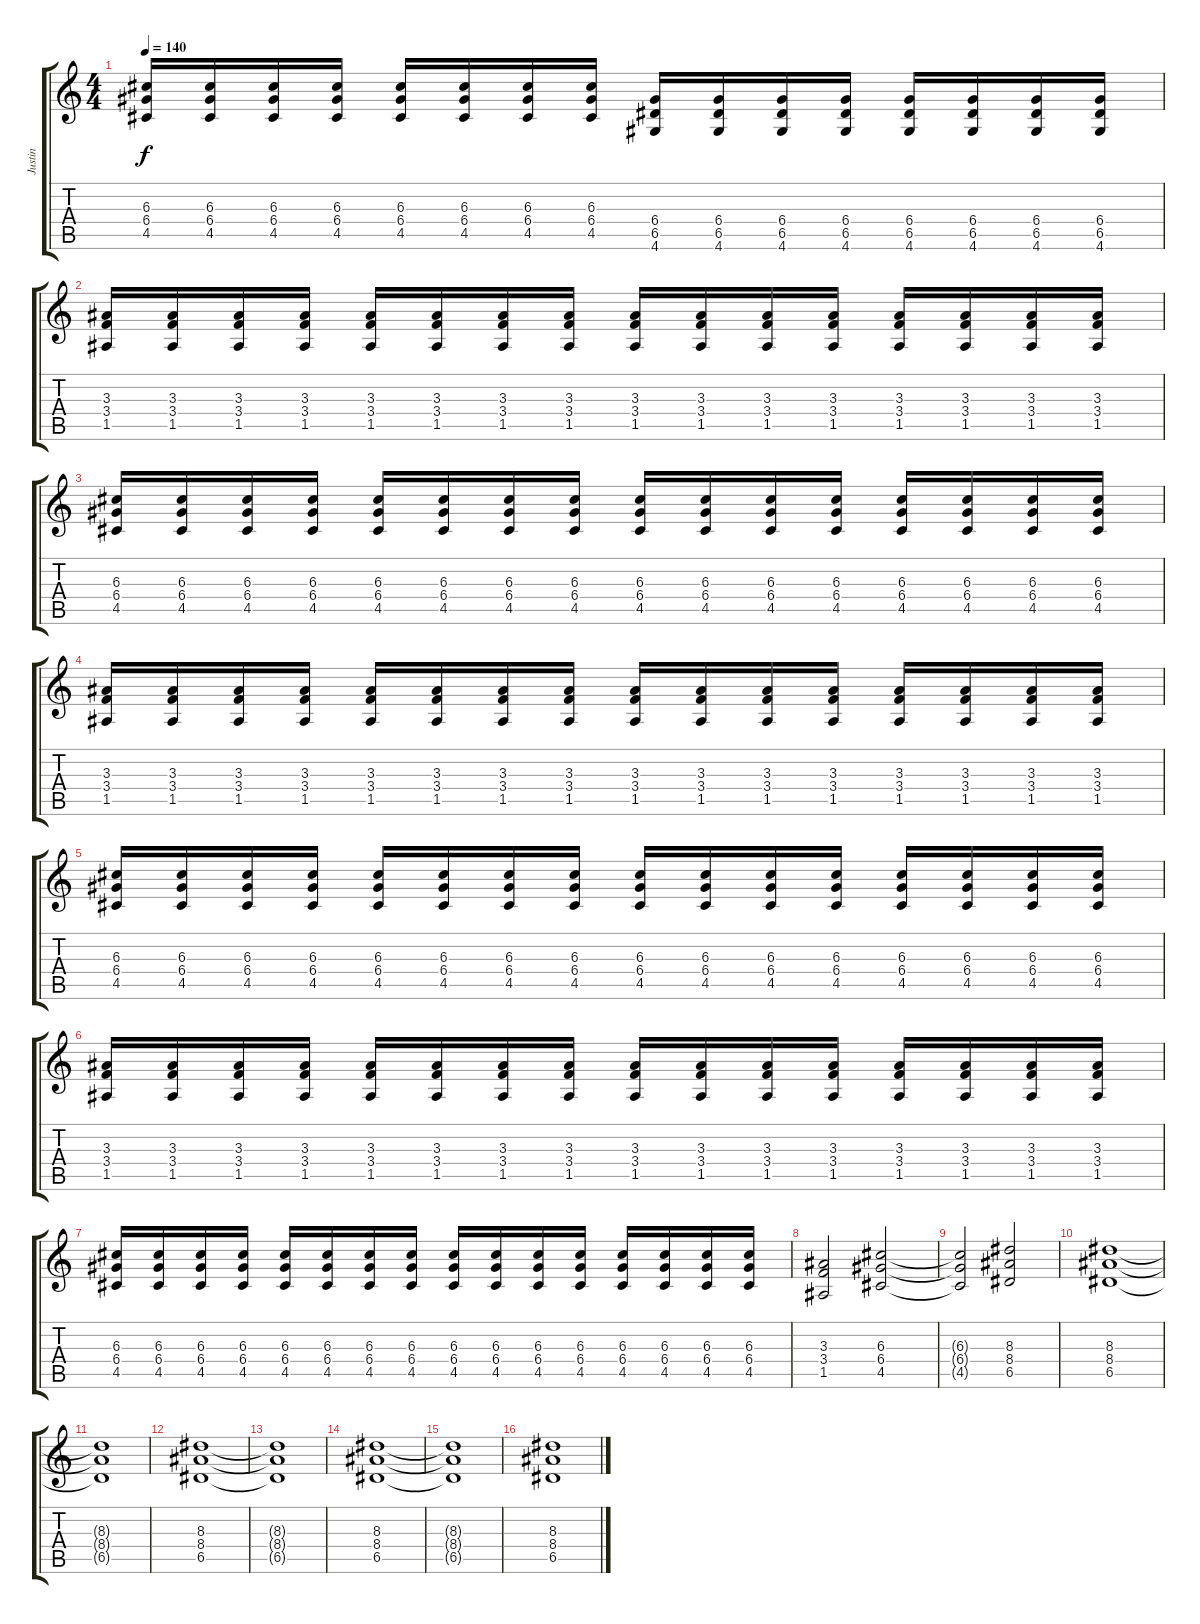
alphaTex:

\track ("Justin" "Justin") {instrument distortionguitar}
\staff {score tabs}
\tuning (E4 B3 G3 D3 A2 E2) {hide}
\ts (4 4)
\tempo 140
\clef g2
\ks c
(6.3 6.4 4.5).16{dy f} (6.3 6.4 4.5).16 (6.3 6.4 4.5).16 (6.3 6.4 4.5).16 (6.3 6.4 4.5).16 (6.3 6.4 4.5).16 (6.3 6.4 4.5).16 (6.3 6.4 4.5).16 (6.4 6.5 4.6).16 (6.4 6.5 4.6).16 (6.4 6.5 4.6).16 (6.4 6.5 4.6).16 (6.4 6.5 4.6).16 (6.4 6.5 4.6).16 (6.4 6.5 4.6).16 (6.4 6.5 4.6).16 |
(3.3 3.4 1.5).16 (3.3 3.4 1.5).16 (3.3 3.4 1.5).16 (3.3 3.4 1.5).16 (3.3 3.4 1.5).16 (3.3 3.4 1.5).16 (3.3 3.4 1.5).16 (3.3 3.4 1.5).16 (3.3 3.4 1.5).16 (3.3 3.4 1.5).16 (3.3 3.4 1.5).16 (3.3 3.4 1.5).16 (3.3 3.4 1.5).16 (3.3 3.4 1.5).16 (3.3 3.4 1.5).16 (3.3 3.4 1.5).16 |
(6.3 6.4 4.5).16 (6.3 6.4 4.5).16 (6.3 6.4 4.5).16 (6.3 6.4 4.5).16 (6.3 6.4 4.5).16 (6.3 6.4 4.5).16 (6.3 6.4 4.5).16 (6.3 6.4 4.5).16 (6.3 6.4 4.5).16 (6.3 6.4 4.5).16 (6.3 6.4 4.5).16 (6.3 6.4 4.5).16 (6.3 6.4 4.5).16 (6.3 6.4 4.5).16 (6.3 6.4 4.5).16 (6.3 6.4 4.5).16 |
(3.3 3.4 1.5).16 (3.3 3.4 1.5).16 (3.3 3.4 1.5).16 (3.3 3.4 1.5).16 (3.3 3.4 1.5).16 (3.3 3.4 1.5).16 (3.3 3.4 1.5).16 (3.3 3.4 1.5).16 (3.3 3.4 1.5).16 (3.3 3.4 1.5).16 (3.3 3.4 1.5).16 (3.3 3.4 1.5).16 (3.3 3.4 1.5).16 (3.3 3.4 1.5).16 (3.3 3.4 1.5).16 (3.3 3.4 1.5).16 |
(6.3 6.4 4.5).16 (6.3 6.4 4.5).16 (6.3 6.4 4.5).16 (6.3 6.4 4.5).16 (6.3 6.4 4.5).16 (6.3 6.4 4.5).16 (6.3 6.4 4.5).16 (6.3 6.4 4.5).16 (6.3 6.4 4.5).16 (6.3 6.4 4.5).16 (6.3 6.4 4.5).16 (6.3 6.4 4.5).16 (6.3 6.4 4.5).16 (6.3 6.4 4.5).16 (6.3 6.4 4.5).16 (6.3 6.4 4.5).16 |
(3.3 3.4 1.5).16 (3.3 3.4 1.5).16 (3.3 3.4 1.5).16 (3.3 3.4 1.5).16 (3.3 3.4 1.5).16 (3.3 3.4 1.5).16 (3.3 3.4 1.5).16 (3.3 3.4 1.5).16 (3.3 3.4 1.5).16 (3.3 3.4 1.5).16 (3.3 3.4 1.5).16 (3.3 3.4 1.5).16 (3.3 3.4 1.5).16 (3.3 3.4 1.5).16 (3.3 3.4 1.5).16 (3.3 3.4 1.5).16 |
(6.3 6.4 4.5).16 (6.3 6.4 4.5).16 (6.3 6.4 4.5).16 (6.3 6.4 4.5).16 (6.3 6.4 4.5).16 (6.3 6.4 4.5).16 (6.3 6.4 4.5).16 (6.3 6.4 4.5).16 (6.3 6.4 4.5).16 (6.3 6.4 4.5).16 (6.3 6.4 4.5).16 (6.3 6.4 4.5).16 (6.3 6.4 4.5).16 (6.3 6.4 4.5).16 (6.3 6.4 4.5).16 (6.3 6.4 4.5).16 |
(3.3 3.4 1.5).2 (6.3 6.4 4.5).2 |
(6.3{t} 6.4{t} 4.5{t}).2 (8.3 8.4 6.5).2 |
(8.3 8.4 6.5).1 |
(8.3{t} 8.4{t} 6.5{t}).1 |
(8.3 8.4 6.5).1 |
(8.3{t} 8.4{t} 6.5{t}).1 |
(8.3 8.4 6.5).1 |
(8.3{t} 8.4{t} 6.5{t}).1 |
(8.3 8.4 6.5).1
